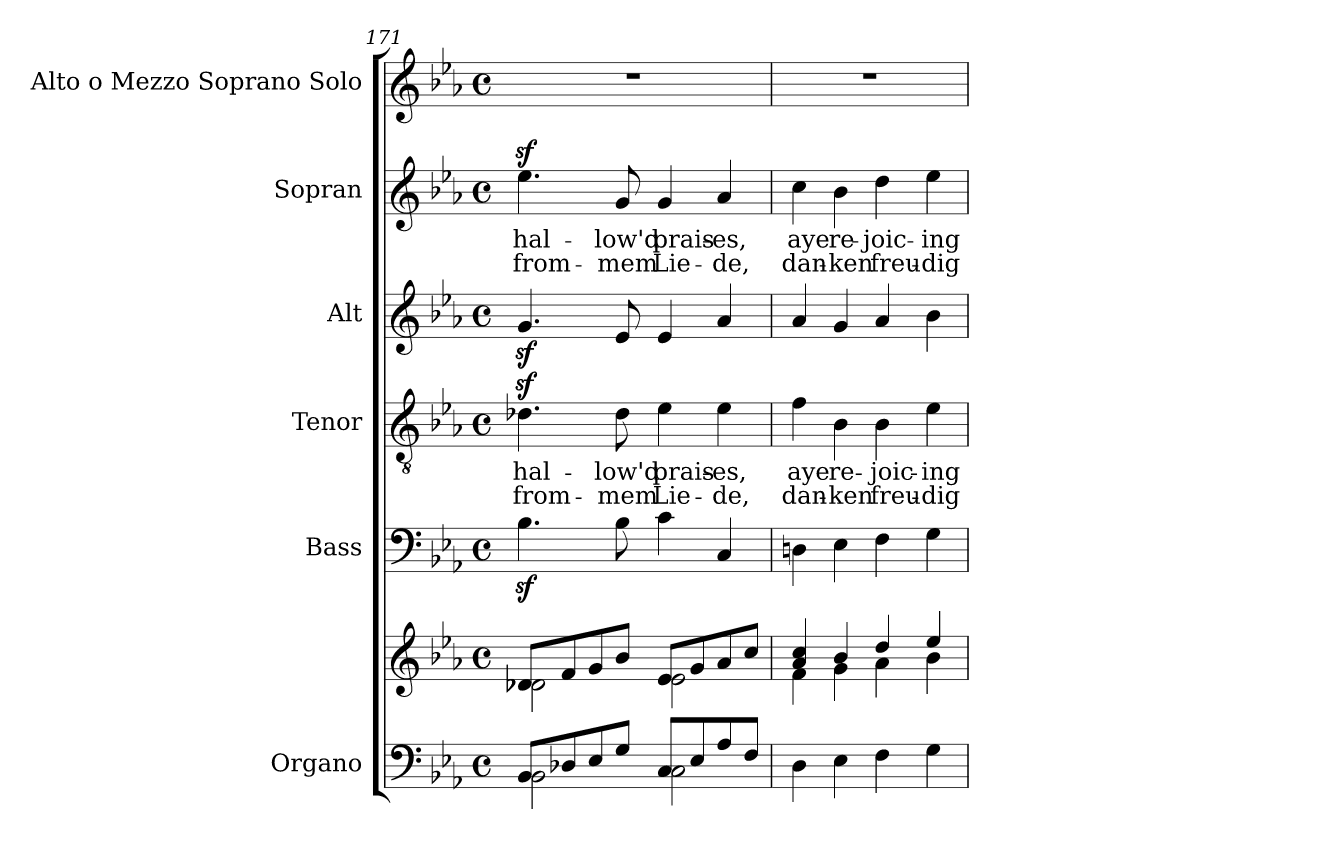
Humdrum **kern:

**kern	**kern	**kern	**kern	**text	**text	**kern	**kern	**text	**text	**kern
*part6	*part6	*part5	*part4	*part4	*part4	*part3	*part2	*part2	*part2	*part1
*staff7	*staff6	*staff5	*staff4	*staff4	*staff4	*staff3	*staff2	*staff2	*staff2	*staff1
*I"Organo	*	*I"Bass	*I"Tenor	*	*	*I"Alt	*I"Sopran	*	*	*I"Alto o Mezzo Soprano Solo
*	*	*I'B	*I'T	*	*	*I'A	*I'S	*	*	*I'S o l o
!!LO:LB:g=z
*clefF4	*clefG2	*clefF4	*clefGv2	*	*	*clefG2	*clefG2	*	*	*clefG2
*k[b-e-a-]	*k[b-e-a-]	*k[b-e-a-]	*k[b-e-a-]	*	*	*k[b-e-a-]	*k[b-e-a-]	*	*	*k[b-e-a-]
*M4/4	*M4/4	*M4/4	*M4/4	*	*	*M4/4	*M4/4	*	*	*M4/4
*met(c)	*met(c)	*met(c)	*met(c)	*	*	*met(c)	*met(c)	*	*	*met(c)
=171	=171	=171	=171	=171	=171	=171	=171	=171	=171	=171
*^	*^	*	*	*	*	*	*	*	*	*
8BB-/L	2BB-\	8d-X/L	2d-\	4.B-z>\	4.d-Xz>\	hal-	from-	4.gz>/	4.ee-z>\	hal-	from-	1r
8D-X/	.	8f/	.	.	.	.	.	.	.	.	.	.
8E-/	.	8g/	.	.	.	.	.	.	.	.	.	.
8G/J	.	8b-/J	.	8B-\	8d-\	-low'd	-mem	8e-/	8g/	-low'd	-mem	.
8C/L	2C\	8e-/L	2e-\	4c\	4e-\	prais-	Lie-	4e-/	4g/	prais-	Lie-	.
8E-/	.	8g/	.	.	.	.	.	.	.	.	.	.
8A-/	.	8a-/	.	4C/	4e-\	-es,	-de,	4a-/	4a-/	-es,	-de,	.
8F/J	.	8cc/J	.	.	.	.	.	.	.	.	.	.
*v	*v	*	*	*	*	*	*	*	*	*	*	*
=172	=172	=172	=172	=172	=172	=172	=172	=172	=172	=172	=172
4D\	4a-/ 4cc/	4f\	4Dn\	4f\	aye	dan-	4a-/	4cc\	aye	dan-	1r
4E-\	4b-/	4g\	4E-\	4B-\	re-	-ken	4g/	4b-\	re-	-ken	.
4F\	4dd/	4a-\	4F\	4B-\	-joic-	freu-	4a-/	4dd\	-joic-	freu-	.
4G\	4ee-/	4b-\	4G\	4e-\	-ing	-dig	4b-\	4ee-\	-ing	-dig	.
*	*v	*v	*	*	*	*	*	*	*	*	*
=	=	=	=	=	=	=	=	=	=	=
*-	*-	*-	*-	*-	*-	*-	*-	*-	*-	*-
